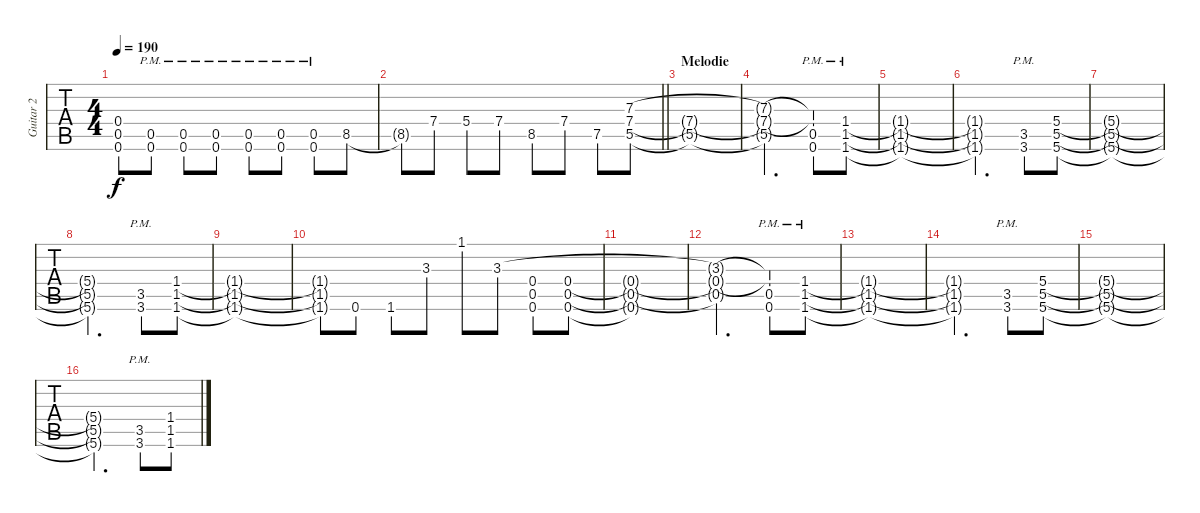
\track ("Guitar 2" "Guitar 2") {instrument overdrivenguitar}
\staff {tabs}
\tuning (Db4 Ab3 E3 B2 Gb2 B1) {hide}
\ts (4 4)
\tempo 190
\clef g2
\ks c
(0.4{t} 0.5{t} 0.6{t}).8{dy f} (0.5{pm} 0.6{pm}).8 (0.5{pm} 0.6{pm}).8 (0.5{pm} 0.6{pm}).8 (0.5{pm} 0.6{pm}).8 (0.5{pm} 0.6{pm}).8 (0.5{pm} 0.6{pm}).8 8.5.8 |
\barLineRight lightlight
8.5{t}.8 7.4.8 5.4.8 7.4.8 8.5.8 7.4.8 7.5.8 (7.3 7.4 5.5).8 |
\section ("" "Melodie")
(7.4{t} 5.5{t}).1 |
(7.3{t} 7.4{t} 5.5{t}).2{d} (7.3{t} 7.4{t} 0.5{pm} 0.6{pm}).8 (1.4 1.5{pm} 1.6{pm}).8 |
(1.4{t} 1.5{t} 1.6{t}).1 |
(1.4{t} 1.5{t} 1.6{t}).2{d} (3.5{pm} 3.6{pm}).8 (5.4 5.5 5.6).8 |
(5.4{t} 5.5{t} 5.6{t}).1 |
(5.4{t} 5.5{t} 5.6{t}).2{d} (3.5{pm} 3.6{pm}).8 (1.4 1.5 1.6).8 |
(1.4{t} 1.5{t} 1.6{t}).1 |
(1.4{t} 1.5{t} 1.6{t}).8 0.6.8 1.6.8 3.3.8 1.1.8 3.3.8 (0.4 0.5 0.6).8 (0.4 0.5 0.6).8 |
(0.4{t} 0.5{t} 0.6{t}).1 |
(3.3{t} 0.4{t} 0.5{t}).2{d} (3.3{t} 0.4{t} 0.5{pm} 0.6{pm}).8 (1.4 1.5{pm} 1.6{pm}).8 |
(1.4{t} 1.5{t} 1.6{t}).1 |
(1.4{t} 1.5{t} 1.6{t}).2{d} (3.5{pm} 3.6{pm}).8 (5.4 5.5 5.6).8 |
(5.4{t} 5.5{t} 5.6{t}).1 |
(5.4{t} 5.5{t} 5.6{t}).2{d} (3.5{pm} 3.6{pm}).8 (1.4 1.5 1.6).8
